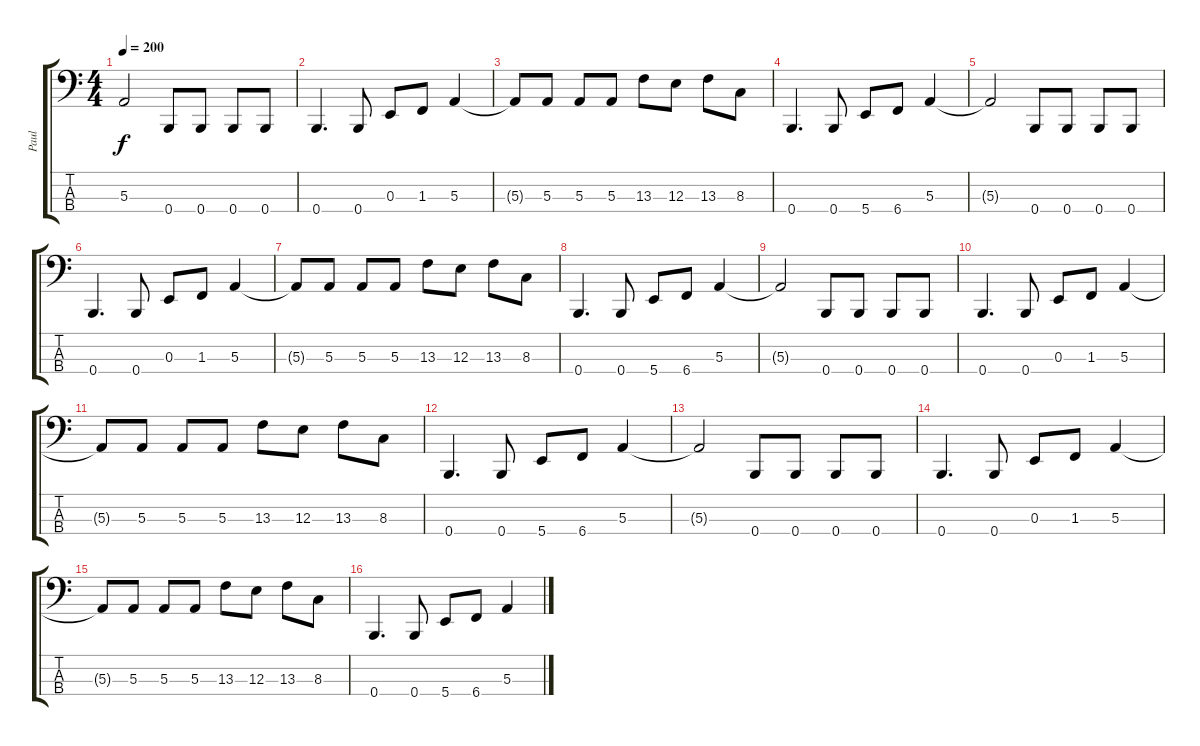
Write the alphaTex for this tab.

\track ("Paul" "Paul") {instrument electricbasspick}
\staff {score tabs}
\tuning (Db1 Ab1 E1 B0) {hide}
\ts (4 4)
\tempo 200
\clef f4
\ks c
5.3{t}.2{dy f} 0.4.8 0.4.8 0.4.8 0.4.8 |
0.4.4{d} 0.4.8 0.3.8 1.3.8 5.3.4 |
5.3{t}.8 5.3.8 5.3.8 5.3.8 13.3.8 12.3.8 13.3.8 8.3.8 |
0.4.4{d} 0.4.8 5.4.8 6.4.8 5.3.4 |
5.3{t}.2 0.4.8 0.4.8 0.4.8 0.4.8 |
0.4.4{d} 0.4.8 0.3.8 1.3.8 5.3.4 |
5.3{t}.8 5.3.8 5.3.8 5.3.8 13.3.8 12.3.8 13.3.8 8.3.8 |
0.4.4{d} 0.4.8 5.4.8 6.4.8 5.3.4 |
5.3{t}.2 0.4.8 0.4.8 0.4.8 0.4.8 |
0.4.4{d} 0.4.8 0.3.8 1.3.8 5.3.4 |
5.3{t}.8 5.3.8 5.3.8 5.3.8 13.3.8 12.3.8 13.3.8 8.3.8 |
0.4.4{d} 0.4.8 5.4.8 6.4.8 5.3.4 |
5.3{t}.2 0.4.8 0.4.8 0.4.8 0.4.8 |
0.4.4{d} 0.4.8 0.3.8 1.3.8 5.3.4 |
5.3{t}.8 5.3.8 5.3.8 5.3.8 13.3.8 12.3.8 13.3.8 8.3.8 |
0.4.4{d} 0.4.8 5.4.8 6.4.8 5.3.4
